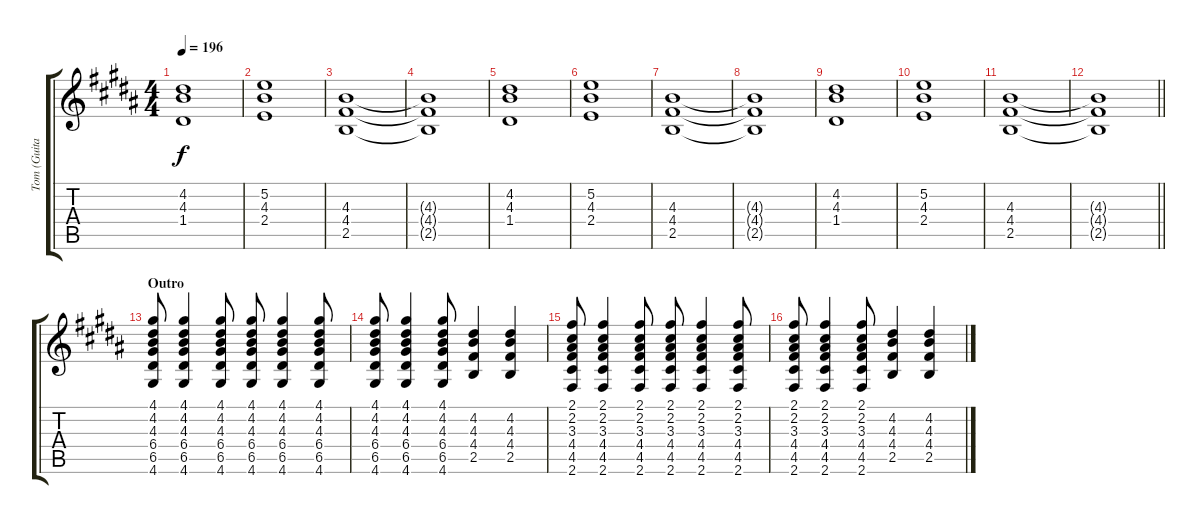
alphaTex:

\track ("Tom (Guitar)" "Tom (Guita") {instrument distortionguitar}
\staff {score tabs}
\tuning (E4 B3 G3 D3 A2 E2) {hide}
\ts (4 4)
\tempo 196
\clef g2
\ks b
(4.2 4.3 1.4).1{dy f} |
(5.2 4.3 2.4).1 |
(4.3 4.4 2.5).1 |
(4.3{t} 4.4{t} 2.5{t}).1 |
(4.2 4.3 1.4).1 |
(5.2 4.3 2.4).1 |
(4.3 4.4 2.5).1 |
(4.3{t} 4.4{t} 2.5{t}).1 |
(4.2 4.3 1.4).1 |
(5.2 4.3 2.4).1 |
(4.3 4.4 2.5).1 |
\barLineRight lightlight
(4.3{t} 4.4{t} 2.5{t}).1 |
\section ("" "Outro")
(4.1 4.2 4.3 6.4 6.5 4.6).8 (4.1 4.2 4.3 6.4 6.5 4.6).4 (4.1 4.2 4.3 6.4 6.5 4.6).8 (4.1 4.2 4.3 6.4 6.5 4.6).8 (4.1 4.2 4.3 6.4 6.5 4.6).4 (4.1 4.2 4.3 6.4 6.5 4.6).8 |
(4.1 4.2 4.3 6.4 6.5 4.6).8 (4.1 4.2 4.3 6.4 6.5 4.6).4 (4.1 4.2 4.3 6.4 6.5 4.6).8 (4.2 4.3 4.4 2.5).4 (4.2 4.3 4.4 2.5).4 |
(2.1 2.2 3.3 4.4 4.5 2.6).8 (2.1 2.2 3.3 4.4 4.5 2.6).4 (2.1 2.2 3.3 4.4 4.5 2.6).8 (2.1 2.2 3.3 4.4 4.5 2.6).8 (2.1 2.2 3.3 4.4 4.5 2.6).4 (2.1 2.2 3.3 4.4 4.5 2.6).8 |
(2.1 2.2 3.3 4.4 4.5 2.6).8 (2.1 2.2 3.3 4.4 4.5 2.6).4 (2.1 2.2 3.3 4.4 4.5 2.6).8 (4.2 4.3 4.4 2.5).4 (4.2 4.3 4.4 2.5).4
